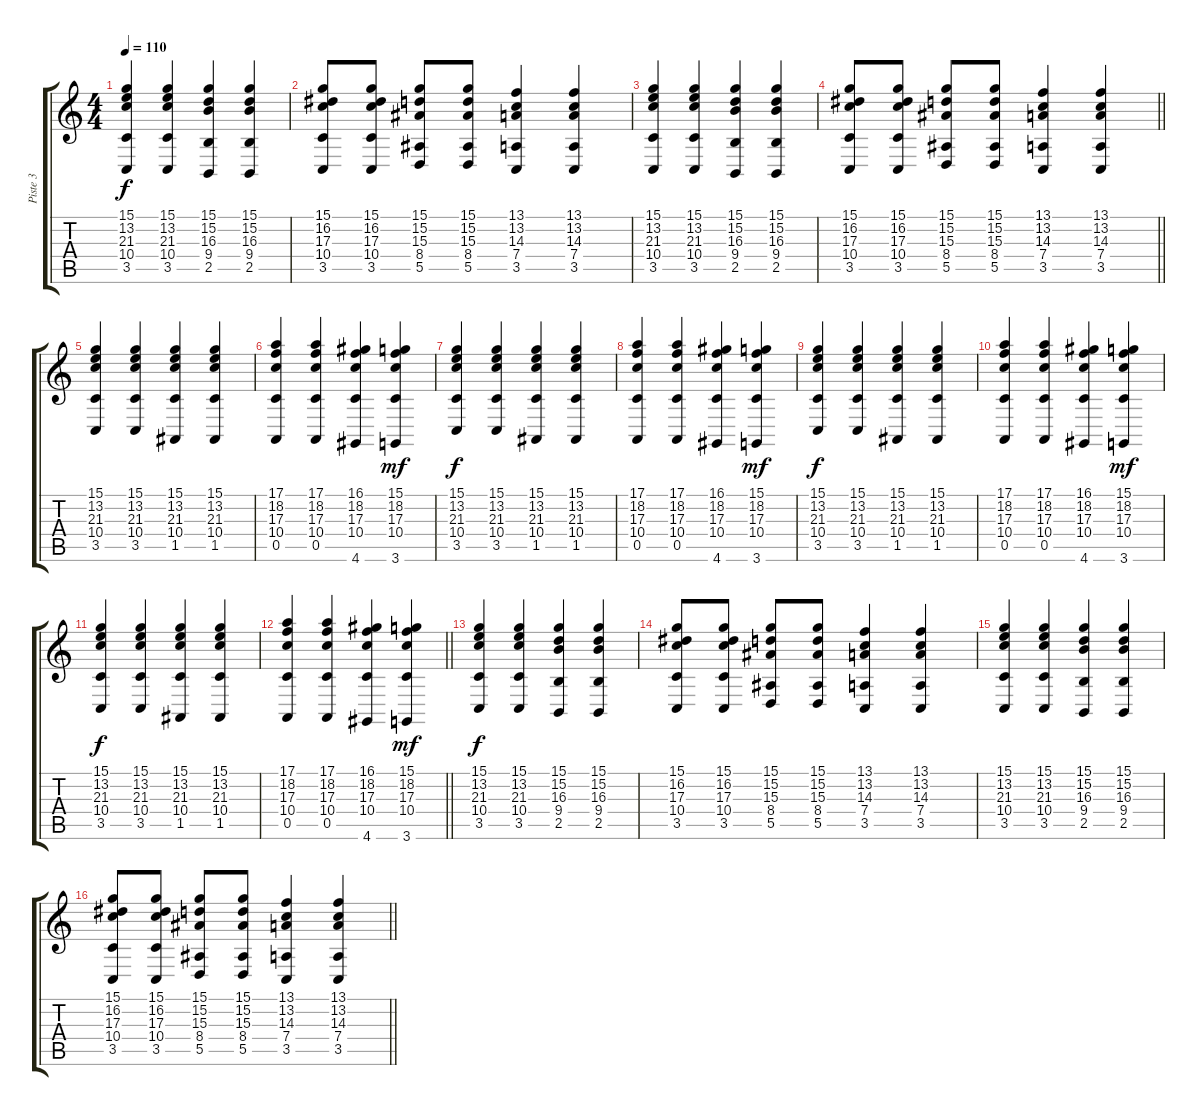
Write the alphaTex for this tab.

\track ("Piste 3" "Piste 3") {instrument acousticgrandpiano}
\staff {score tabs}
\tuning (E4 B3 G3 D3 A2 E2) {hide}
\ts (4 4)
\section ("" "")
\tempo 110
\clef g2
\ks c
(15.1 13.2 21.3 10.4 3.5).4{dy f} (15.1 13.2 21.3 10.4 3.5).4 (15.1 15.2 16.3 9.4 2.5).4 (15.1 15.2 16.3 9.4 2.5).4 |
(15.1 16.2 17.3 10.4 3.5).8 (15.1 16.2 17.3 10.4 3.5).8 (15.1 15.2 15.3 8.4 5.5).8 (15.1 15.2 15.3 8.4 5.5).8 (13.1 13.2 14.3 7.4 3.5).4 (13.1 13.2 14.3 7.4 3.5).4 |
(15.1 13.2 21.3 10.4 3.5).4 (15.1 13.2 21.3 10.4 3.5).4 (15.1 15.2 16.3 9.4 2.5).4 (15.1 15.2 16.3 9.4 2.5).4 |
\barLineRight lightlight
(15.1 16.2 17.3 10.4 3.5).8 (15.1 16.2 17.3 10.4 3.5).8 (15.1 15.2 15.3 8.4 5.5).8 (15.1 15.2 15.3 8.4 5.5).8 (13.1 13.2 14.3 7.4 3.5).4 (13.1 13.2 14.3 7.4 3.5).4 |
\section ("" "")
(15.1 13.2 21.3 10.4 3.5).4 (15.1 13.2 21.3 10.4 3.5).4 (15.1 13.2 21.3 10.4 1.5).4 (15.1 13.2 21.3 10.4 1.5).4 |
(17.1 18.2 17.3 10.4 0.5).4 (17.1 18.2 17.3 10.4 0.5).4 (16.1 18.2 17.3 10.4 4.6).4 (15.1 18.2 17.3 10.4 3.6).4{dy mf} |
(15.1 13.2 21.3 10.4 3.5).4{dy f} (15.1 13.2 21.3 10.4 3.5).4 (15.1 13.2 21.3 10.4 1.5).4 (15.1 13.2 21.3 10.4 1.5).4 |
(17.1 18.2 17.3 10.4 0.5).4 (17.1 18.2 17.3 10.4 0.5).4 (16.1 18.2 17.3 10.4 4.6).4 (15.1 18.2 17.3 10.4 3.6).4{dy mf} |
(15.1 13.2 21.3 10.4 3.5).4{dy f} (15.1 13.2 21.3 10.4 3.5).4 (15.1 13.2 21.3 10.4 1.5).4 (15.1 13.2 21.3 10.4 1.5).4 |
(17.1 18.2 17.3 10.4 0.5).4 (17.1 18.2 17.3 10.4 0.5).4 (16.1 18.2 17.3 10.4 4.6).4 (15.1 18.2 17.3 10.4 3.6).4{dy mf} |
(15.1 13.2 21.3 10.4 3.5).4{dy f} (15.1 13.2 21.3 10.4 3.5).4 (15.1 13.2 21.3 10.4 1.5).4 (15.1 13.2 21.3 10.4 1.5).4 |
\barLineRight lightlight
(17.1 18.2 17.3 10.4 0.5).4 (17.1 18.2 17.3 10.4 0.5).4 (16.1 18.2 17.3 10.4 4.6).4 (15.1 18.2 17.3 10.4 3.6).4{dy mf} |
\section ("" "")
(15.1 13.2 21.3 10.4 3.5).4{dy f} (15.1 13.2 21.3 10.4 3.5).4 (15.1 15.2 16.3 9.4 2.5).4 (15.1 15.2 16.3 9.4 2.5).4 |
(15.1 16.2 17.3 10.4 3.5).8 (15.1 16.2 17.3 10.4 3.5).8 (15.1 15.2 15.3 8.4 5.5).8 (15.1 15.2 15.3 8.4 5.5).8 (13.1 13.2 14.3 7.4 3.5).4 (13.1 13.2 14.3 7.4 3.5).4 |
(15.1 13.2 21.3 10.4 3.5).4 (15.1 13.2 21.3 10.4 3.5).4 (15.1 15.2 16.3 9.4 2.5).4 (15.1 15.2 16.3 9.4 2.5).4 |
\barLineRight lightlight
(15.1 16.2 17.3 10.4 3.5).8 (15.1 16.2 17.3 10.4 3.5).8 (15.1 15.2 15.3 8.4 5.5).8 (15.1 15.2 15.3 8.4 5.5).8 (13.1 13.2 14.3 7.4 3.5).4 (13.1 13.2 14.3 7.4 3.5).4
